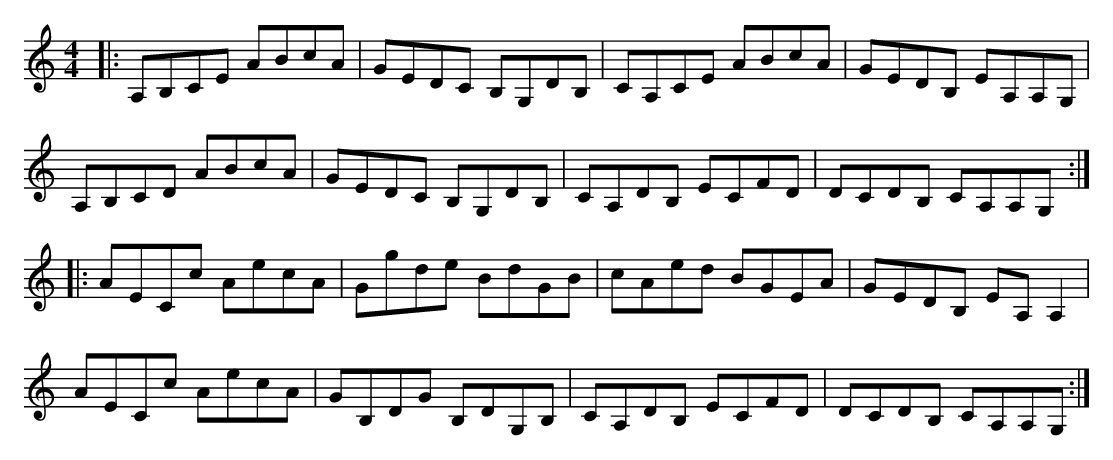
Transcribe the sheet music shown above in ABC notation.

X:1
M:4/4
K:Amin
|:A,B,CE ABcA|GEDC B,G,DB,|CA,CE ABcA|GEDB, EA,A,G,|
A,B,CD ABcA|GEDC B,G,DB,|CA,DB, ECFD|DCDB, CA,A,G,:|
|:AECc AecA|Ggde BdGB|cAed BGEA|GEDB, EA,A,2|
AECc AecA|GB,DG B,DG,B,|CA,DB, ECFD|DCDB, CA,A,G,:|
